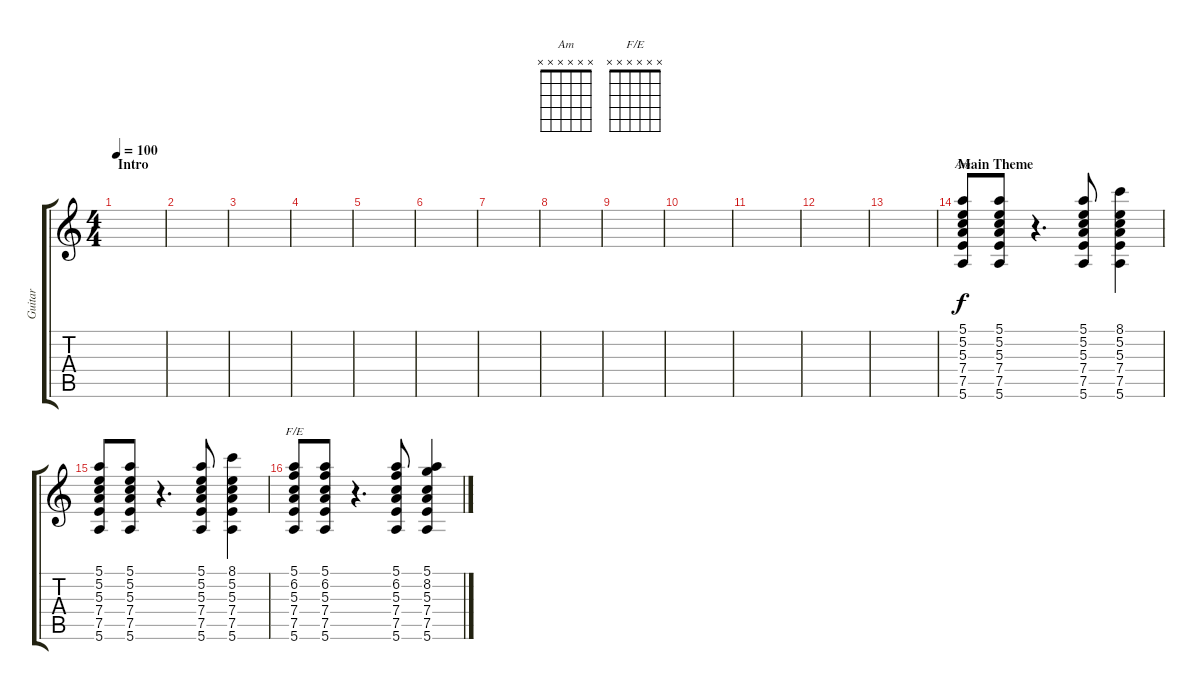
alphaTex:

\track ("Guitar" "Guitar") {instrument overdrivenguitar}
\staff {score tabs}
\tuning (E4 B3 G3 D3 A2 E2) {hide}
\chord ("Am" x x x x x x)
\chord ("F/E" x x x x x x)
\ts (4 4)
\section ("" "Intro")
\tempo 100
\clef g2
\ks c
|
|
|
|
|
|
|
|
|
|
|
|
|
\section ("" "Main Theme")
(5.1 5.2 5.3 7.4 7.5 5.6).8{ch "Am"} (5.1 5.2 5.3 7.4 7.5 5.6).8 r.4{d} (5.1 5.2 5.3 7.4 7.5 5.6).8 (8.1 5.2 5.3 7.4 7.5 5.6).4 |
(5.1 5.2 5.3 7.4 7.5 5.6).8 (5.1 5.2 5.3 7.4 7.5 5.6).8 r.4{d} (5.1 5.2 5.3 7.4 7.5 5.6).8 (8.1 5.2 5.3 7.4 7.5 5.6).4 |
(5.1 6.2 5.3 7.4 7.5 5.6).8{ch "F/E"} (5.1 6.2 5.3 7.4 7.5 5.6).8 r.4{d} (5.1 6.2 5.3 7.4 7.5 5.6).8 (5.1 8.2 5.3 7.4 7.5 5.6).4
